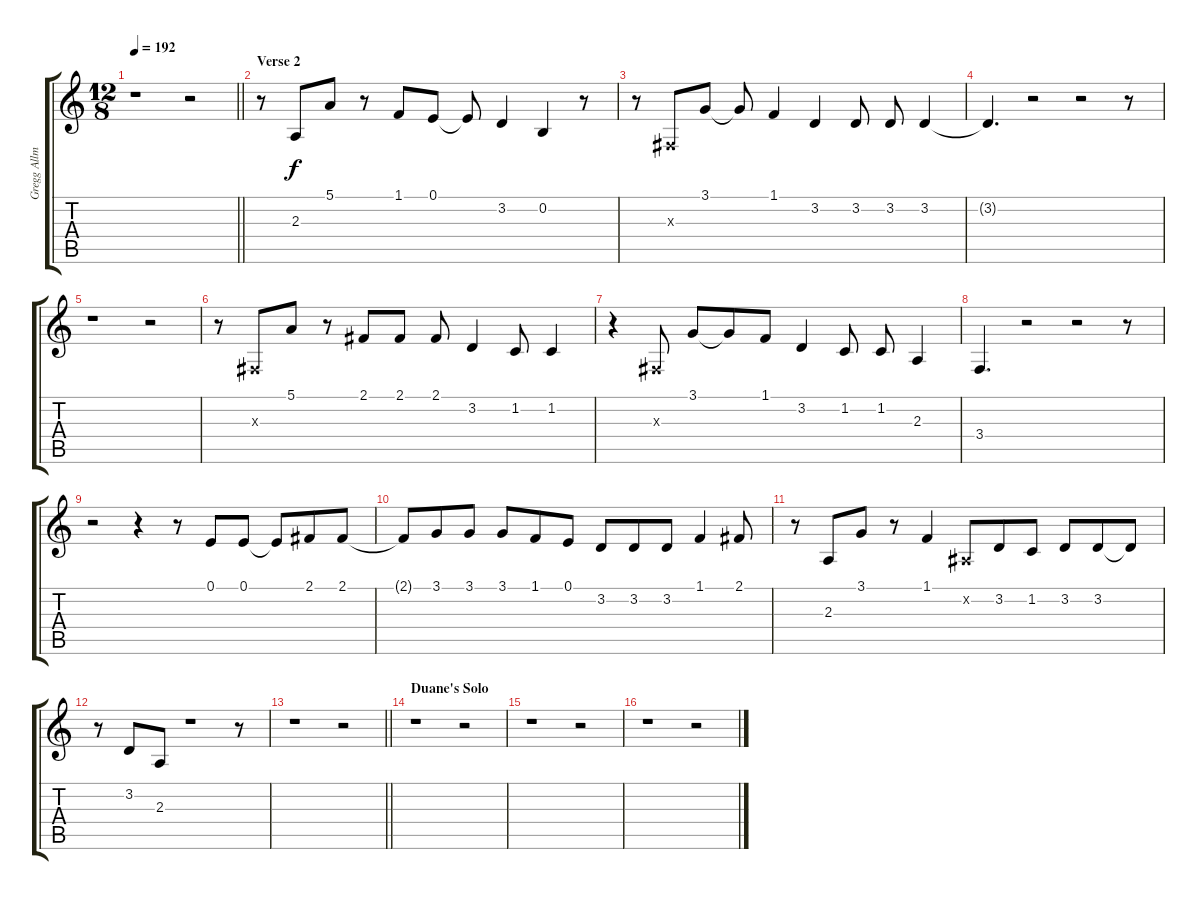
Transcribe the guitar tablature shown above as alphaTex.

\track ("Gregg Allman - Voice" "Gregg Allm") {instrument harmonica}
\staff {score tabs}
\tuning (E4 B3 G3 D3 A2 E2) {hide}
\ts (12 8)
\tempo 192
\clef g2
\barLineRight lightlight
\ks c
r.1{dy f} r.2 |
\section ("" "Verse 2")
r.8 2.3.8 5.1.8 r.8 1.1.8 0.1.8 0.1{t}.8 3.2.4 0.2.4 r.8 |
r.8 -1.3{x}.8 3.1.8 3.1{t}.8 1.1.4 3.2.4 3.2.8 3.2.8 3.2.4 |
3.2{t}.4{d} r.2 r.2 r.8 |
r.1 r.2 |
r.8 -1.3{x}.8 5.1.8 r.8 2.1.8 2.1.8 2.1.8 3.2.4 1.2.8 1.2.4 |
r.4 -1.3{x}.8 3.1.8 3.1{t}.8 1.1.8 3.2.4 1.2.8 1.2.8 2.3.4 |
3.4.4{d} r.2 r.2 r.8 |
r.2 r.4 r.8 0.1.8 0.1.8 0.1{t}.8 2.1.8 2.1.8 |
2.1{t}.8 3.1.8 3.1.8 3.1.8 1.1.8 0.1.8 3.2.8 3.2.8 3.2.8 1.1.4 2.1.8 |
r.8 2.3.8 3.1.8 r.8 1.1.4 -1.2{x}.8 3.2.8 1.2.8 3.2.8 3.2.8 3.2{t}.8 |
r.8 3.2.8 2.3.8 r.1 r.8 |
\barLineRight lightlight
r.1 r.2 |
\section ("" "Duane's Solo")
r.1 r.2 |
r.1 r.2 |
r.1 r.2
